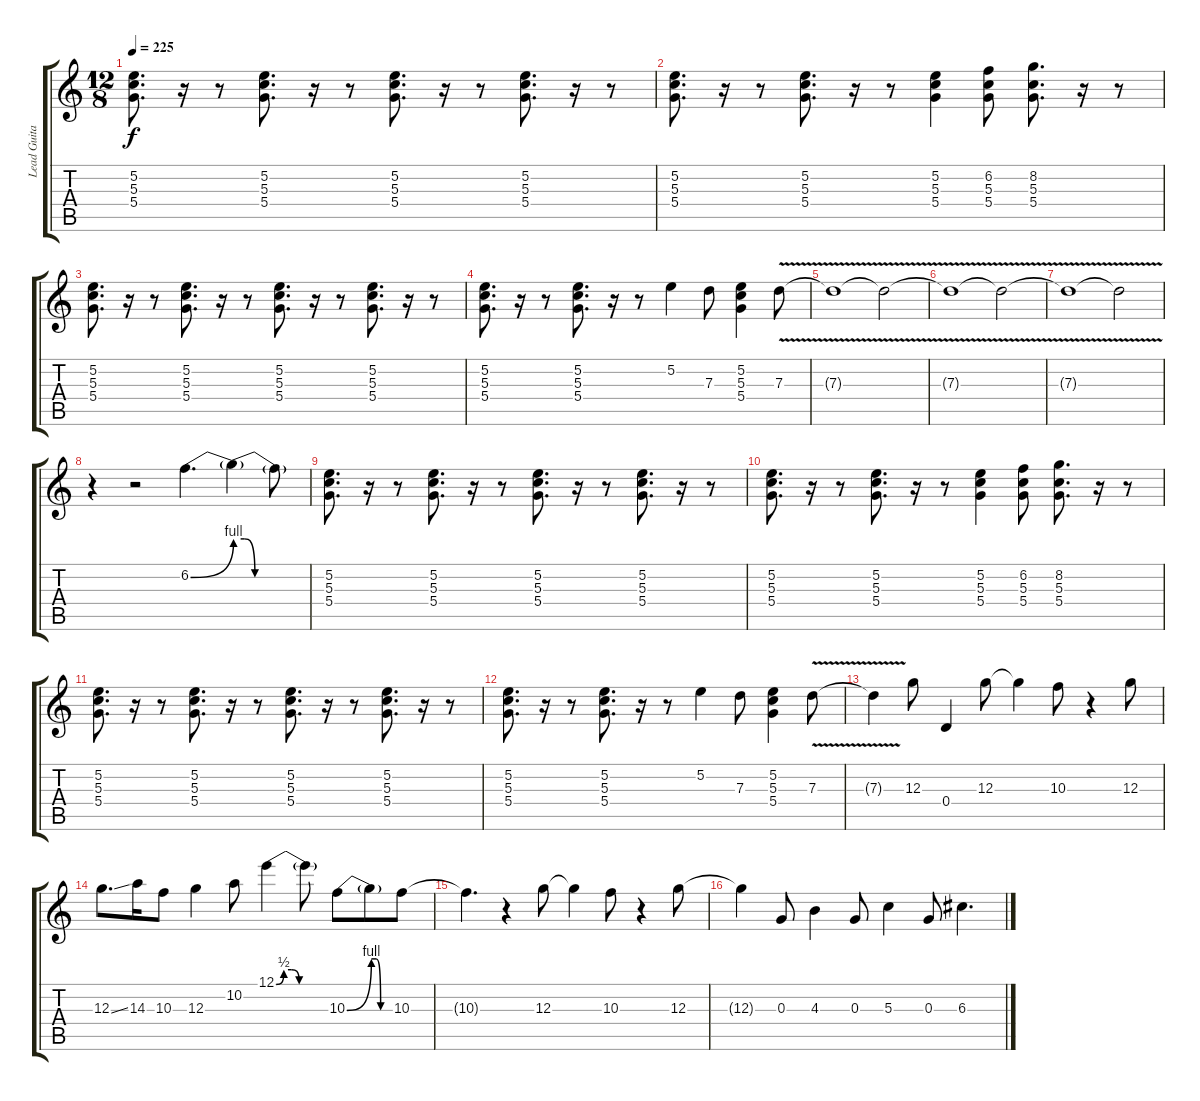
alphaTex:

\track ("Lead Guitar" "Lead Guita") {instrument distortionguitar}
\staff {score tabs}
\tuning (E4 B3 G3 D3 A2 D2) {hide}
\ts (12 8)
\tempo 225
\clef g2
\ks c
(5.2 5.3 5.4).8{d dy f} r.16 r.8 (5.2 5.3 5.4).8{d} r.16 r.8 (5.2 5.3 5.4).8{d} r.16 r.8 (5.2 5.3 5.4).8{d} r.16 r.8 |
(5.2 5.3 5.4).8{d} r.16 r.8 (5.2 5.3 5.4).8{d} r.16 r.8 (5.2 5.3 5.4).4 (6.2 5.3 5.4).8 (8.2 5.3 5.4).8{d} r.16 r.8 |
(5.2 5.3 5.4).8{d} r.16 r.8 (5.2 5.3 5.4).8{d} r.16 r.8 (5.2 5.3 5.4).8{d} r.16 r.8 (5.2 5.3 5.4).8{d} r.16 r.8 |
(5.2 5.3 5.4).8{d} r.16 r.8 (5.2 5.3 5.4).8{d} r.16 r.8 5.2.4 7.3.8 (5.2 5.3 5.4).4 7.3{v}.8 |
7.3{v t}.1 7.3{v t}.2 |
7.3{v t}.1 7.3{v t}.2 |
7.3{v t}.1 7.3{v t}.2 |
r.4 r.2 6.2{be (bend 0 0 60 4)}.4{d} 6.2{be (custom 0 4 15 4 30 0 60 0) t}.4 6.2{be (hold 0 0 60 0) t}.8 |
(5.2 5.3 5.4).8{d} r.16 r.8 (5.2 5.3 5.4).8{d} r.16 r.8 (5.2 5.3 5.4).8{d} r.16 r.8 (5.2 5.3 5.4).8{d} r.16 r.8 |
(5.2 5.3 5.4).8{d} r.16 r.8 (5.2 5.3 5.4).8{d} r.16 r.8 (5.2 5.3 5.4).4 (6.2 5.3 5.4).8 (8.2 5.3 5.4).8{d} r.16 r.8 |
(5.2 5.3 5.4).8{d} r.16 r.8 (5.2 5.3 5.4).8{d} r.16 r.8 (5.2 5.3 5.4).8{d} r.16 r.8 (5.2 5.3 5.4).8{d} r.16 r.8 |
(5.2 5.3 5.4).8{d} r.16 r.8 (5.2 5.3 5.4).8{d} r.16 r.8 5.2.4 7.3.8 (5.2 5.3 5.4).4 7.3{v}.8 |
7.3{v t}.4 12.3.8 0.4.4 12.3.8 12.3{t}.4 10.3.8 r.4 12.3.8 |
12.3{ss}.8{d} 14.3.16 10.3.8 12.3.4 10.2.8 12.1{be (custom 0 0 15 2 30 2 45 0 60 0)}.4 12.1{be (hold 0 0 60 0) t}.8 10.3{be (bend 0 0 60 4)}.8 10.3{be (custom 0 4 15 4 30 0 60 0) t}.8 10.3.8 |
10.3{t}.4{d} r.4 12.3.8 12.3{t}.4 10.3.8 r.4 12.3.8 |
12.3{t}.4 0.3.8 4.3.4 0.3.8 5.3.4 0.3.8 6.3.4{d}
